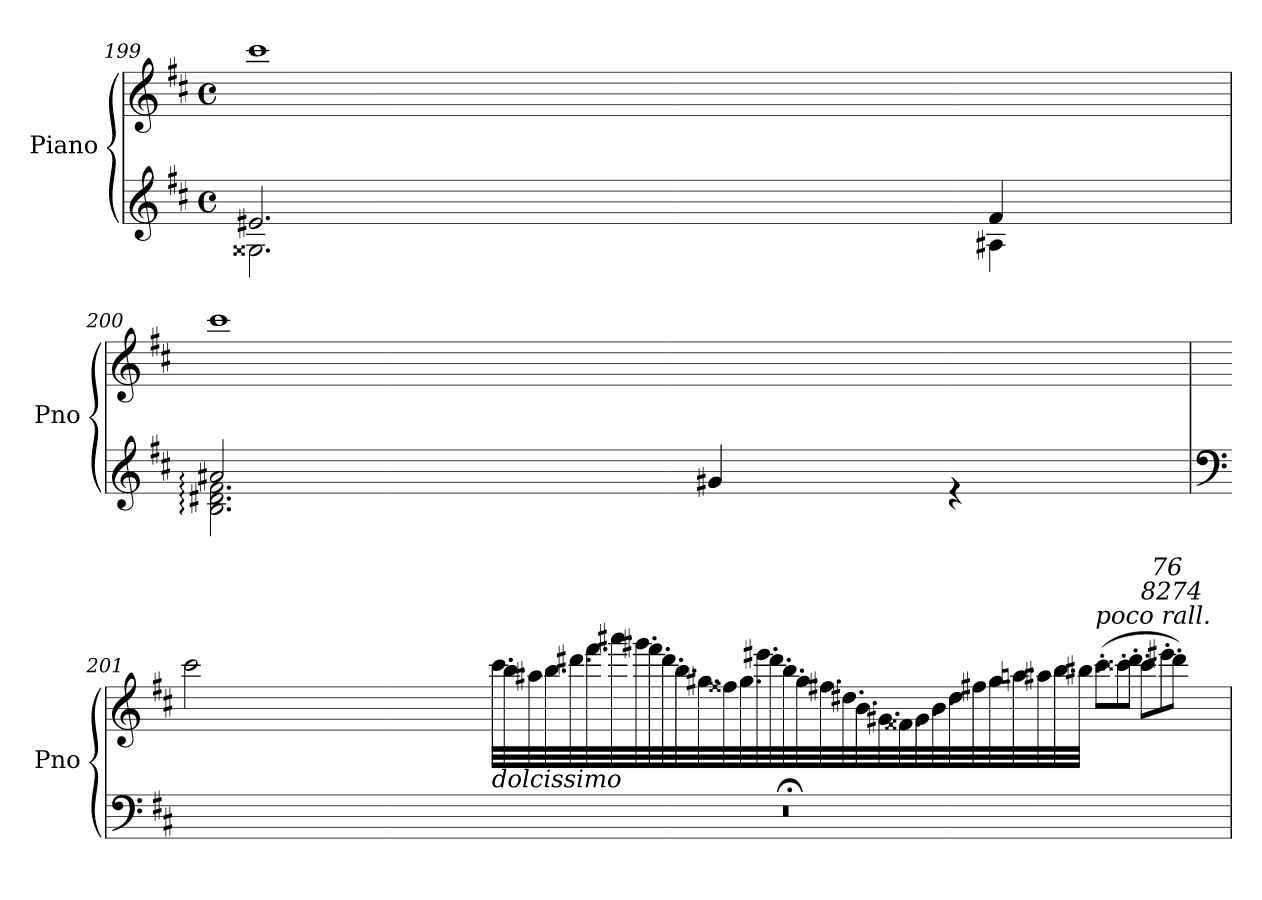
**kern	**kern
*part1	*part1
*staff2	*staff1
*I"Piano	*
*I'Pno	*
!!LO:PB:g=z
*clefG2	*clefG2
*k[f#c#]	*k[f#c#]
*M4/4	*M4/4
*met(c)	*met(c)
=199	=199
*^	*^
*	*	*	*Xtuplet
2.e#X/	2.G##X\	1ccc#	48ccc#!yy
.	.	.	48ddd#X!yy
.	.	.	48ccc#!yy
.	.	.	48ddd#!yy
.	.	.	48ccc#!yy
.	.	.	48ddd#!yy
.	.	.	48ccc#!yy
.	.	.	48ddd#!yy
.	.	.	48ccc#!yy
.	.	.	48ddd#!yy
.	.	.	48ccc#!yy
.	.	.	48ddd#!yy
.	.	.	48ccc#!yy
.	.	.	48ddd#!yy
.	.	.	48ccc#!yy
.	.	.	48ddd#!yy
.	.	.	48ccc#!yy
.	.	.	48ddd#!yy
.	.	.	48ccc#!yy
.	.	.	48ddd#!yy
.	.	.	48ccc#!yy
.	.	.	48ddd#!yy
.	.	.	48ccc#!yy
.	.	.	48ddd#!yy
.	.	.	48ccc#!yy
.	.	.	48ddd#!yy
.	.	.	48ccc#!yy
.	.	.	48ddd#!yy
.	.	.	48ccc#!yy
.	.	.	48ddd#!yy
.	.	.	48ccc#!yy
.	.	.	48ddd#!yy
.	.	.	48ccc#!yy
.	.	.	48ddd#!yy
.	.	.	48ccc#!yy
.	.	.	48ddd#!yy
4f#/	4A#X\	.	48ccc#!yy
.	.	.	48ddd#!yy
.	.	.	48ccc#!yy
.	.	.	48ddd#!yy
.	.	.	48ccc#!yy
.	.	.	48ddd#!yy
.	.	.	48ccc#!yy
.	.	.	48ddd#!yy
.	.	.	48ccc#!yy
.	.	.	48ddd#!yy
.	.	.	48ccc#!yy
.	.	.	48ddd#!yy
=200	=200	=200	=200
*	*^	*	*
2a#X/	2.B\: 2.d#X\: 2.f#\:	2.Byy: 2.d#yy: 2.f#yy: 2.a#yy:	1ccc#	48ccc#!yy
.	.	.	.	48ddd#X!yy
.	.	.	.	48ccc#!yy
.	.	.	.	48ddd#!yy
.	.	.	.	48ccc#!yy
.	.	.	.	48ddd#!yy
.	.	.	.	48ccc#!yy
.	.	.	.	48ddd#!yy
.	.	.	.	48ccc#!yy
.	.	.	.	48ddd#!yy
.	.	.	.	48ccc#!yy
.	.	.	.	48ddd#!yy
.	.	.	.	48ccc#!yy
.	.	.	.	48ddd#!yy
.	.	.	.	48ccc#!yy
.	.	.	.	48ddd#!yy
.	.	.	.	48ccc#!yy
.	.	.	.	48ddd#!yy
.	.	.	.	48ccc#!yy
.	.	.	.	48ddd#!yy
.	.	.	.	48ccc#!yy
.	.	.	.	48ddd#!yy
.	.	.	.	48ccc#!yy
.	.	.	.	48ddd#!yy
4g#X/	.	.	.	48ccc#!yy
.	.	.	.	48ddd#!yy
.	.	.	.	48ccc#!yy
.	.	.	.	48ddd#!yy
.	.	.	.	48ccc#!yy
.	.	.	.	48ddd#!yy
.	.	.	.	48ccc#!yy
.	.	.	.	48ddd#!yy
.	.	.	.	48ccc#!yy
.	.	.	.	48ddd#!yy
.	.	.	.	48ccc#!yy
.	.	.	.	48ddd#!yy
4re	4ryy	4ryy	.	48ccc#!yy
.	.	.	.	48ddd#!yy
.	.	.	.	48ccc#!yy
.	.	.	.	48ddd#!yy
.	.	.	.	48ccc#!yy
.	.	.	.	48ddd#!yy
.	.	.	.	48ccc#!yy
.	.	.	.	48ddd#!yy
.	.	.	.	48ccc#!yy
.	.	.	.	48ddd#!yy
.	.	.	.	48ccc#!yy
.	.	.	.	48ddd#!yy
*v	*v	*v	*	*
!!LO:LB:g=z	!!
=201	=201	=201
*clefF4	*	*
2ryy	2ccc#\	48ccc#!yy
.	.	48ddd#X!yy
.	.	48ccc#!yy
.	.	48ddd#!yy
.	.	48ccc#!yy
.	.	48ddd#!yy
.	.	48ccc#!yy
.	.	48ddd#!yy
.	.	48ccc#!yy
.	.	48ddd#!yy
.	.	48ccc#!yy
.	.	48ddd#!yy
.	.	48ccc#!yy
.	.	48ddd#!yy
.	.	48ccc#!yy
.	.	48ddd#!yy
.	.	48ccc#!yy
.	.	48ddd#!yy
.	.	48ccc#!yy
.	.	48ddd#!yy
.	.	48ccc#!yy
.	.	48ddd#!yy
.	.	48ccc#!yy
.	.	48ddd#!yy
!	!LO:TX:b:i:t=dolcissimo	!
2ryy	48.ccc#\LL	1ryy
.	48.bb\	.
.	48.aa#X\	.
.	48.bb\	.
.	48.ddd#X\	.
.	48.fff#\	.
.	48.aaa#X\	.
.	48.ggg#X\	.
.	48.fff#\	.
.	48.ddd#\	.
.	48.bb\	.
.	48.gg#X\	.
.	48.ff##X\	.
.	48.gg#\	.
.	48.eee#X\	.
.	48.ddd#\	.
0r;<	48.bb\	.
.	48.gg#\	.
.	48.ff#X\	.
.	48.dd#X\	.
.	48.b\	.
.	48.g#X\	.
.	48.f##X\	.
.	48.g#\	.
.	48.b\	.
.	48.dd#\	.
.	48.ff#X\	.
.	48.gg#\	.
.	48.aan\	.
.	48.aa#X\	.
.	48.bb\	.
.	48.bb#X\JJ	.
!	!LO:TX:a:i:t=poco rall.	!
.	(12ccc#'\L	1.ryy
.	12ccc##X'\	.
.	12ddd#'\J	.
!	!LO:TX:a:i:t=82	!
.	12ccc##'\L	.
!	!LO:TX:a:i:t=76	!
.	12eee#X'\	.
!	!LO:TX:a:i:t=74	!
.	12ddd#'\J)	.
.	1ryy	.
*	*v	*v
=	=
*-	*-
